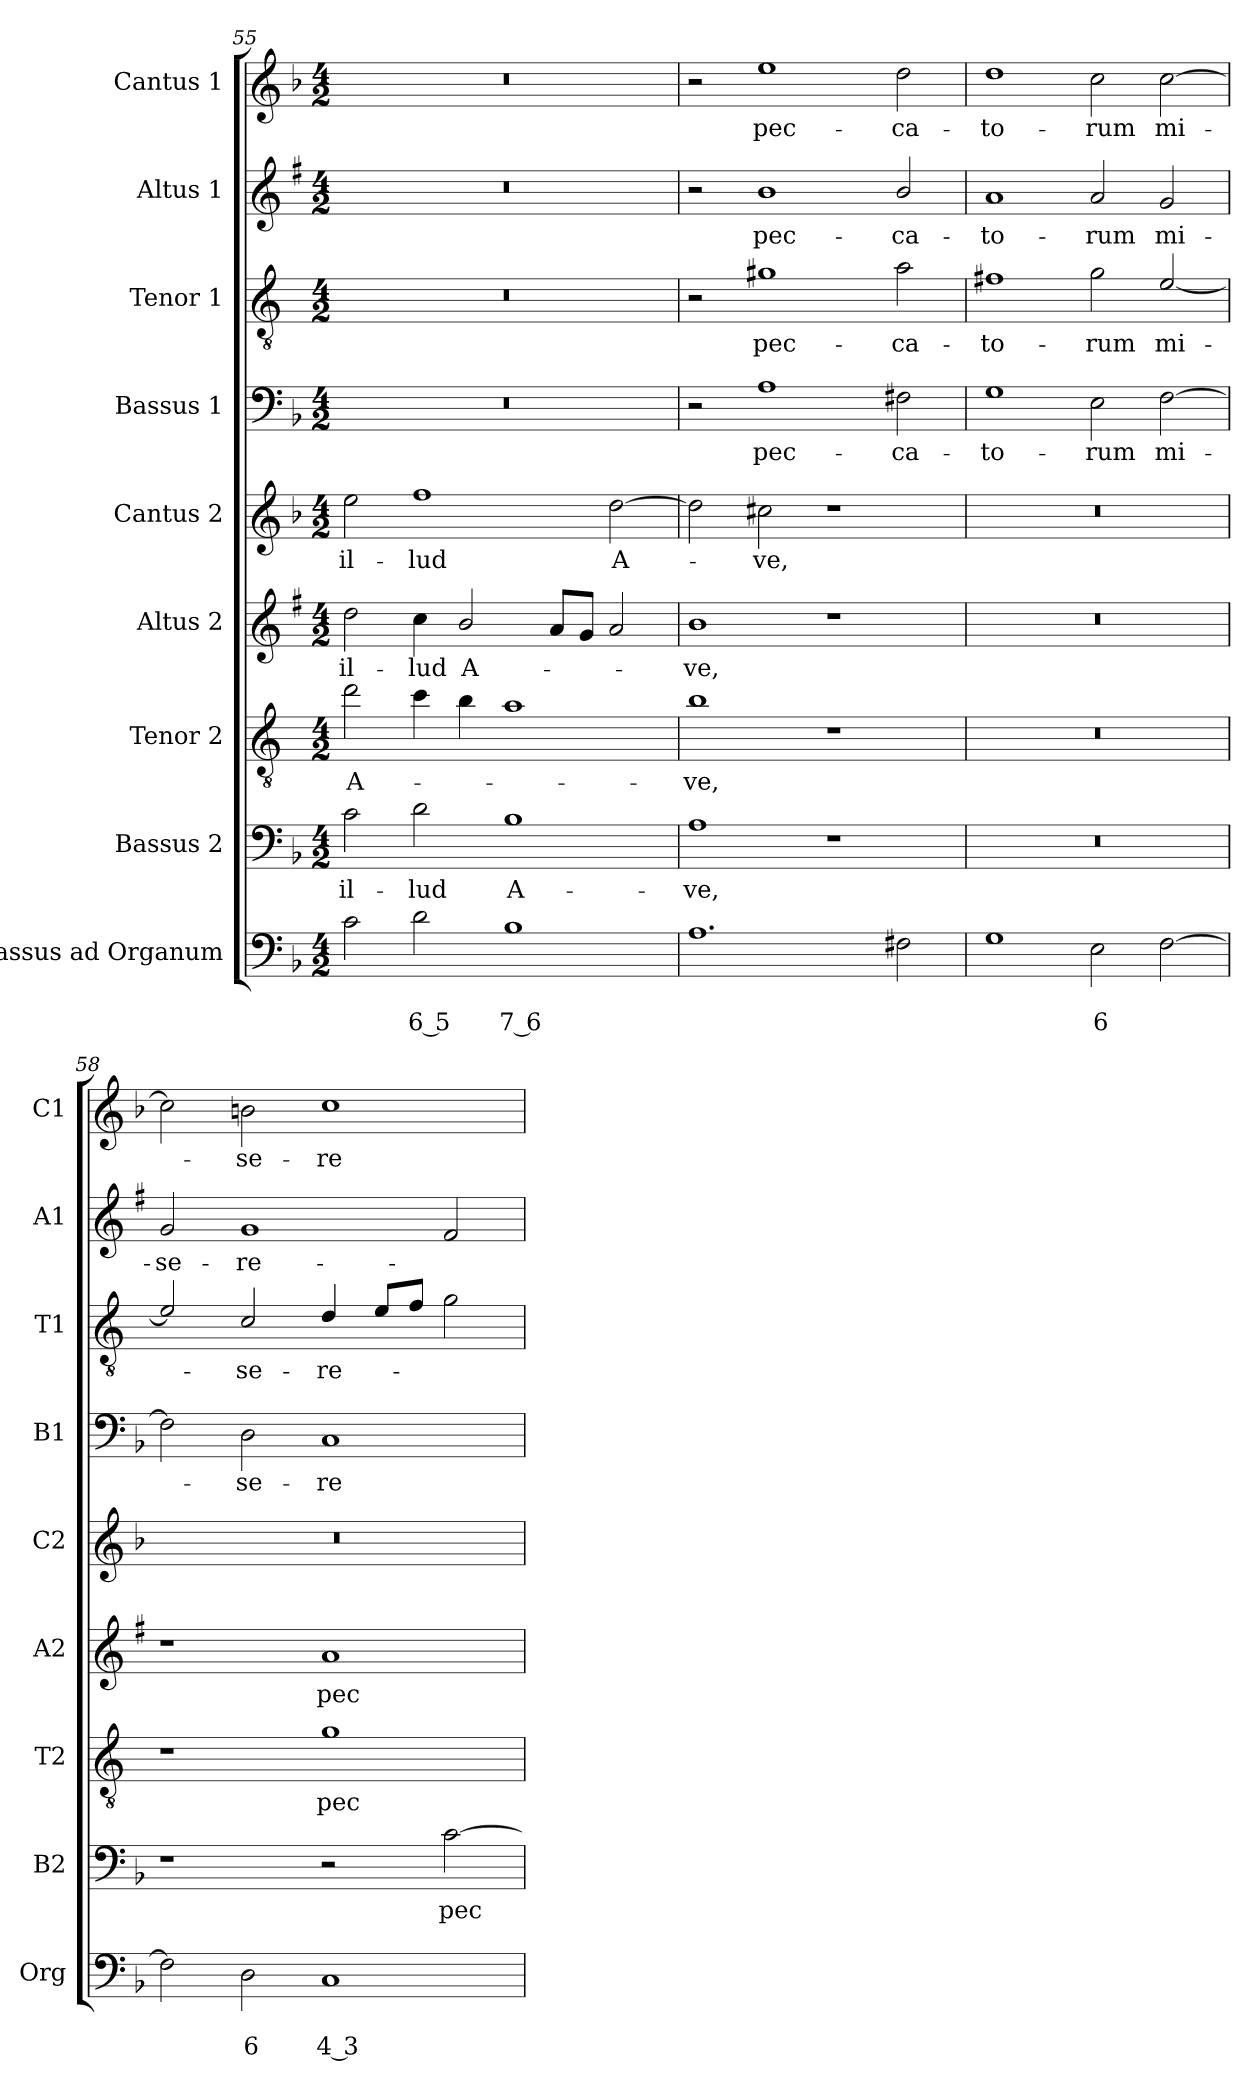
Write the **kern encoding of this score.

**kern	**text	**text	**kern	**text	**kern	**text	**kern	**text	**kern	**text	**kern	**text	**kern	**text	**kern	**text	**kern	**text
*part9	*part9	*part9	*part8	*part8	*part7	*part7	*part6	*part6	*part5	*part5	*part4	*part4	*part3	*part3	*part2	*part2	*part1	*part1
*staff9	*staff9	*staff9	*staff8	*staff8	*staff7	*staff7	*staff6	*staff6	*staff5	*staff5	*staff4	*staff4	*staff3	*staff3	*staff2	*staff2	*staff1	*staff1
*I"Bassus ad Organum	*	*	*I"Bassus 2	*	*I"Tenor 2	*	*I"Altus 2	*	*I"Cantus 2	*	*I"Bassus 1	*	*I"Tenor 1	*	*I"Altus 1	*	*I"Cantus 1	*
*I'Org	*	*	*I'B2	*	*I'T2	*	*I'A2	*	*I'C2	*	*I'B1	*	*I'T1	*	*I'A1	*	*I'C1	*
*clefF4	*	*	*clefF4	*	*clefGv2	*	*clefG2	*	*clefG2	*	*clefF4	*	*clefGv2	*	*clefG2	*	*clefG2	*
*	*	*	*	*	*ITrd4c7	*	*ITrd1c2	*	*	*	*	*	*ITrd4c7	*	*ITrd1c2	*	*	*
*k[b-]	*	*	*k[b-]	*	*k[b-]	*	*k[b-]	*	*k[b-]	*	*k[b-]	*	*k[b-]	*	*k[b-]	*	*k[b-]	*
*F:	*	*	*F:	*	*F:	*	*F:	*	*F:	*	*F:	*	*F:	*	*F:	*	*F:	*
*M4/2	*	*	*M4/2	*	*M4/2	*	*M4/2	*	*M4/2	*	*M4/2	*	*M4/2	*	*M4/2	*	*M4/2	*
=55	=55	=55	=55	=55	=55	=55	=55	=55	=55	=55	=55	=55	=55	=55	=55	=55	=55	=55
!	!	!	!	!LO:LY:b	!	!LO:LY:b	!	!LO:LY:b	!	!LO:LY:b	!	!	!	!	!	!	!	!
2c\	.	.	2c\	il-	2g\	A-	2cc\	il-	2ee\	il-	0r	.	0r	.	0r	.	0r	.
!	!	!LO:LY:b	!	!LO:LY:b	!	!	!	!LO:LY:b	!	!LO:LY:b	!	!	!	!	!	!	!	!
2d\	.	6 5	2d\	-lud	4f\	.	4b-\	-lud	1ff	-lud	.	.	.	.	.	.	.	.
!	!	!	!	!	!	!	!	!LO:LY:b	!	!	!	!	!	!	!	!	!	!
.	.	.	.	.	4e\	.	2a/	A-	.	.	.	.	.	.	.	.	.	.
!	!	!LO:LY:b	!	!LO:LY:b	!	!	!	!	!	!	!	!	!	!	!	!	!	!
1B-	.	7 6	1B-	A-	1d	.	.	.	.	.	.	.	.	.	.	.	.	.
.	.	.	.	.	.	.	8g/L	.	.	.	.	.	.	.	.	.	.	.
.	.	.	.	.	.	.	8f/J	.	.	.	.	.	.	.	.	.	.	.
!	!	!	!	!	!	!	!	!	!	!LO:LY:b	!	!	!	!	!	!	!	!
.	.	.	.	.	.	.	2g/	.	[2dd\	A-	.	.	.	.	.	.	.	.
=56	=56	=56	=56	=56	=56	=56	=56	=56	=56	=56	=56	=56	=56	=56	=56	=56	=56	=56
!	!	!	!	!LO:LY:b	!	!LO:LY:b	!	!LO:LY:b	!	!	!	!	!	!	!	!	!	!
1.A	.	.	1A	-ve,	1e	-ve,	1a	-ve,	2dd\]	.	2r	.	2r	.	2r	.	2r	.
!	!	!	!	!	!	!	!	!	!	!LO:LY:b	!	!LO:LY:b	!	!LO:LY:b	!	!LO:LY:b	!	!LO:LY:b
.	.	.	.	.	.	.	.	.	2cc#X\	-ve,	1A	pec-	1c#X	pec-	1a	pec-	1ee	pec-
.	.	.	1r	.	1r	.	1r	.	1r	.	.	.	.	.	.	.	.	.
!	!	!	!	!	!	!	!	!	!	!	!	!LO:LY:b	!	!LO:LY:b	!	!LO:LY:b	!	!LO:LY:b
2F#X\	.	.	.	.	.	.	.	.	.	.	2F#X\	-ca-	2d\	-ca-	2a/	-ca-	2dd\	-ca-
=57	=57	=57	=57	=57	=57	=57	=57	=57	=57	=57	=57	=57	=57	=57	=57	=57	=57	=57
!	!	!	!	!	!	!	!	!	!	!	!	!LO:LY:b	!	!LO:LY:b	!	!LO:LY:b	!	!LO:LY:b
1G	.	.	0r	.	0r	.	0r	.	0r	.	1G	-to-	1Bn	-to-	1g	-to-	1dd	-to-
!	!	!LO:LY:b	!	!	!	!	!	!	!	!	!	!LO:LY:b	!	!LO:LY:b	!	!LO:LY:b	!	!LO:LY:b
2E\	.	6	.	.	.	.	.	.	.	.	2E\	-rum	2c\	-rum	2g/	-rum	2cc\	-rum
!	!	!	!	!	!	!	!	!	!	!	!	!LO:LY:b	!	!LO:LY:b	!	!LO:LY:b	!	!LO:LY:b
[2F\	.	.	.	.	.	.	.	.	.	.	[2F\	mi-	[2A/	mi-	2f/	mi-	[2cc\	mi-
!!LO:PB:g=z
=58	=58	=58	=58	=58	=58	=58	=58	=58	=58	=58	=58	=58	=58	=58	=58	=58	=58	=58
!	!	!	!	!	!	!	!	!	!	!	!	!	!	!	!	!LO:LY:b	!	!
2F\]	.	.	1r	.	1r	.	1r	.	0r	.	2F\]	.	2A/]	.	2f/	-se-	2cc\]	.
!	!	!LO:LY:b	!	!	!	!	!	!	!	!	!	!LO:LY:b	!	!LO:LY:b	!	!LO:LY:b	!	!LO:LY:b
2D\	.	6	.	.	.	.	.	.	.	.	2D\	-se-	2F/	-se-	1f	-re-	2bn\	-se-
!	!	!LO:LY:b	!	!	!	!LO:LY:b	!	!LO:LY:b	!	!	!	!LO:LY:b	!	!LO:LY:b	!	!	!	!LO:LY:b
1C	.	4 3	2r	.	1c	pec-	1g	pec-	.	.	1C	-re-	4G/	-re-	.	.	1cc	-re-
.	.	.	.	.	.	.	.	.	.	.	.	.	8A/L	.	.	.	.	.
.	.	.	.	.	.	.	.	.	.	.	.	.	8B-/J	.	.	.	.	.
!	!	!	!	!LO:LY:b	!	!	!	!	!	!	!	!	!	!	!	!	!	!
.	.	.	[2c\	pec-	.	.	.	.	.	.	.	.	2c\	.	2e/	.	.	.
=	=	=	=	=	=	=	=	=	=	=	=	=	=	=	=	=	=	=
*-	*-	*-	*-	*-	*-	*-	*-	*-	*-	*-	*-	*-	*-	*-	*-	*-	*-	*-
